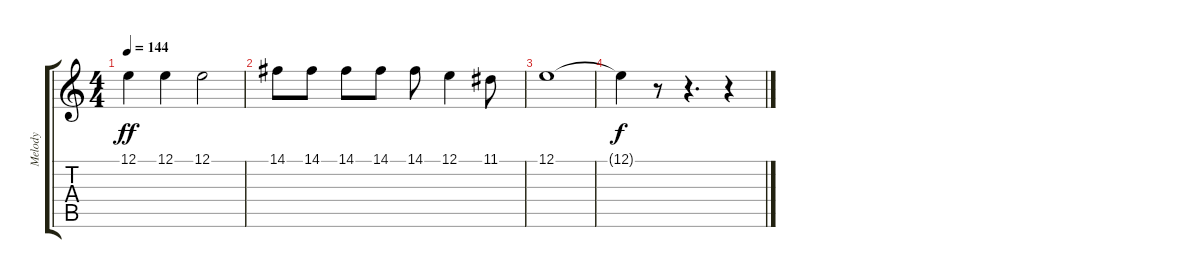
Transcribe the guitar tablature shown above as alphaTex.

\track ("Melody " "Melody ") {instrument harmonica}
\staff {score tabs}
\tuning (E4 B3 G3 D3 A2 E2) {hide}
\ts (4 4)
\tempo 144
\clef g2
\ks c
12.1.4{dy ff} 12.1.4 12.1.2 |
14.1.8 14.1.8 14.1.8 14.1.8 14.1.8 12.1.4 11.1.8 |
12.1.1 |
12.1{t}.4{dy f} r.8 r.4{d} r.4
